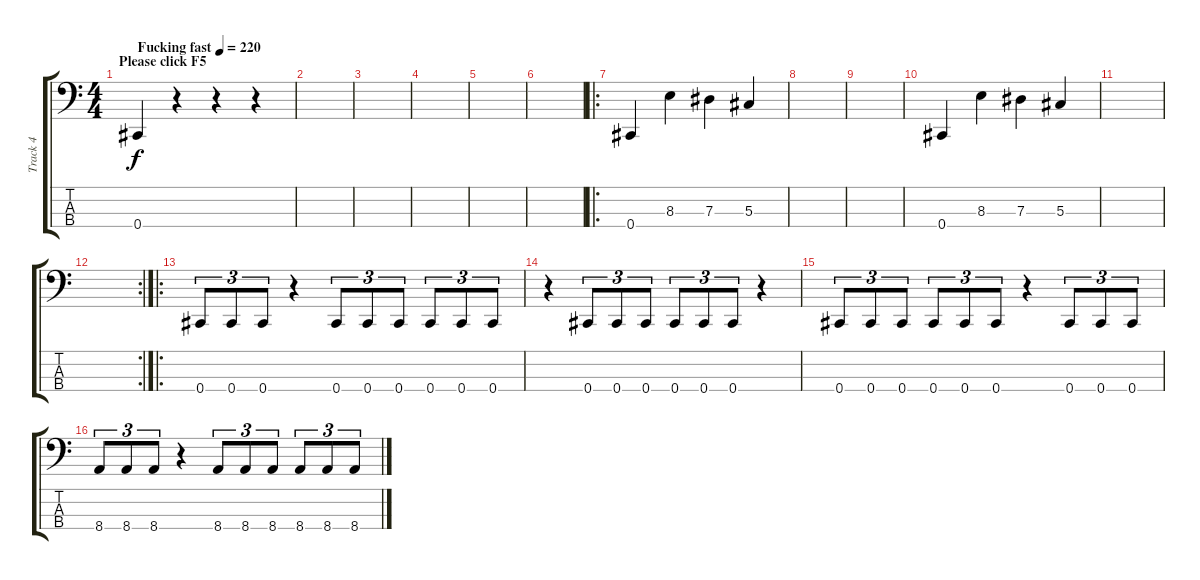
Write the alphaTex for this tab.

\track ("Track 4" "Track 4") {instrument electricbassfinger}
\staff {score tabs}
\tuning (Gb2 Db2 Ab1 Db1) {hide}
\ts (4 4)
\section ("" "Please click F5")
\tempo (220 "Fucking fast")
\clef f4
\ks c
0.4.4{dy f instrument electricbassfinger} r.4 r.4 r.4 |
|
|
|
|
|
\ro
0.4.4 8.3.4 7.3.4 5.3.4 |
|
|
0.4.4 8.3.4 7.3.4 5.3.4 |
|
\rc 2
|
\ro
0.4.8{tu (3 2)} 0.4.8{tu (3 2)} 0.4.8{tu (3 2)} r.4 0.4.8{tu (3 2)} 0.4.8{tu (3 2)} 0.4.8{tu (3 2)} 0.4.8{tu (3 2)} 0.4.8{tu (3 2)} 0.4.8{tu (3 2)} |
r.4 0.4.8{tu (3 2)} 0.4.8{tu (3 2)} 0.4.8{tu (3 2)} 0.4.8{tu (3 2)} 0.4.8{tu (3 2)} 0.4.8{tu (3 2)} r.4 |
0.4.8{tu (3 2)} 0.4.8{tu (3 2)} 0.4.8{tu (3 2)} 0.4.8{tu (3 2)} 0.4.8{tu (3 2)} 0.4.8{tu (3 2)} r.4 0.4.8{tu (3 2)} 0.4.8{tu (3 2)} 0.4.8{tu (3 2)} |
8.4.8{tu (3 2)} 8.4.8{tu (3 2)} 8.4.8{tu (3 2)} r.4 8.4.8{tu (3 2)} 8.4.8{tu (3 2)} 8.4.8{tu (3 2)} 8.4.8{tu (3 2)} 8.4.8{tu (3 2)} 8.4.8{tu (3 2)}
